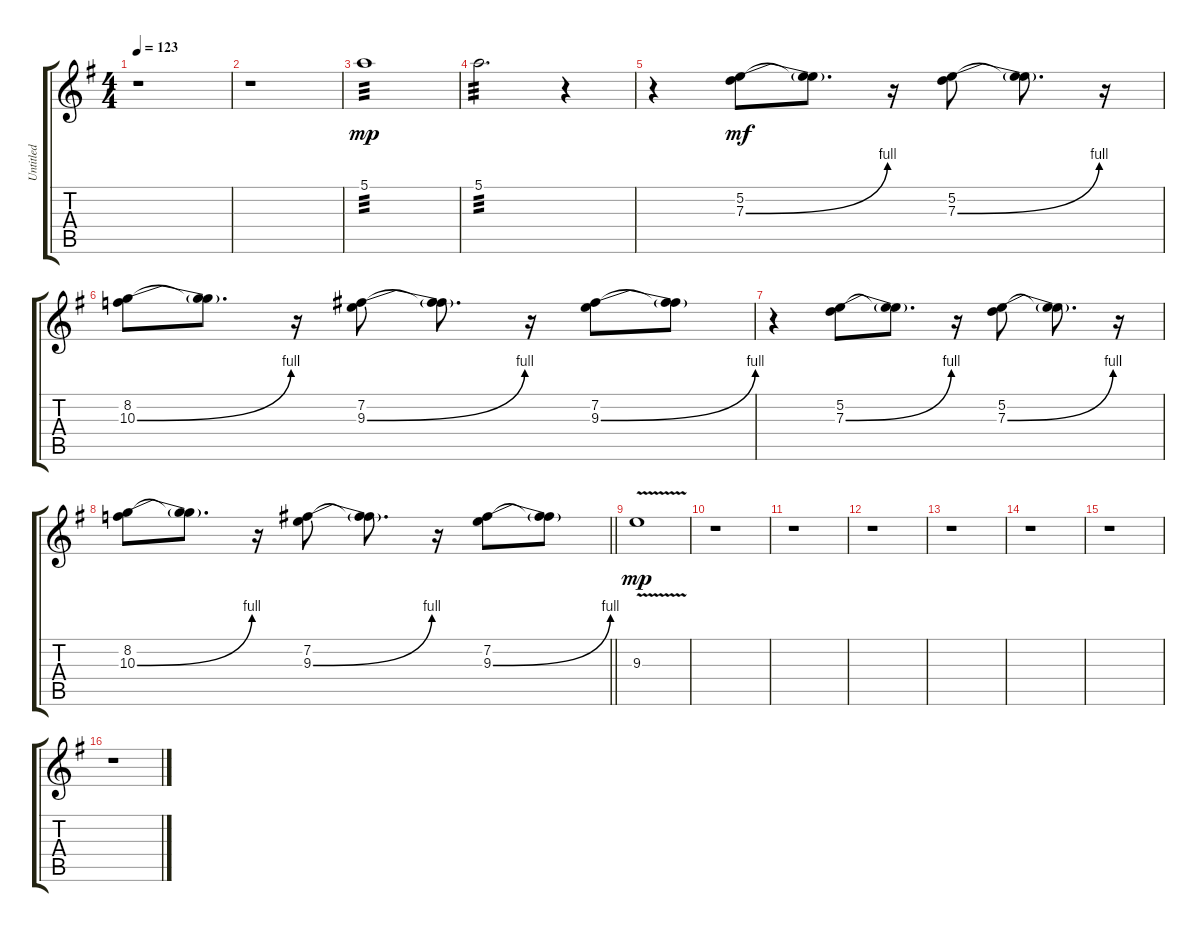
\track ("Untitled" "Untitled") {instrument distortionguitar}
\staff {score tabs}
\tuning (E4 B3 G3 D3 A2 E2) {hide}
\ts (4 4)
\tempo 123
\clef g2
\ks g
r.1{dy mp instrument distortionguitar} |
r.1 |
5.1.1{tp 3} |
5.1.2{d tp 3} r.4 |
r.4 (5.2 7.3{be (bend 0 0 60 4)}).8{dy mf} (5.2{t} 7.3{t}).8{d} r.16 (5.2 7.3{be (bend 0 0 60 4)}).8 (5.2{t} 7.3{t}).8{d} r.16 |
(8.2 10.3{be (bend 0 0 60 4)}).8 (8.2{t} 10.3{t}).8{d} r.16 (7.2 9.3{be (bend 0 0 60 4)}).8 (7.2{t} 9.3{t}).8{d} r.16 (7.2 9.3{be (bend 0 0 60 4)}).8 (7.2{t} 9.3{t}).8 |
r.4 (5.2 7.3{be (bend 0 0 60 4)}).8 (5.2{t} 7.3{t}).8{d} r.16 (5.2 7.3{be (bend 0 0 60 4)}).8 (5.2{t} 7.3{t}).8{d} r.16 |
\barLineRight lightlight
(8.2 10.3{be (bend 0 0 60 4)}).8 (8.2{t} 10.3{t}).8{d} r.16 (7.2 9.3{be (bend 0 0 60 4)}).8 (7.2{t} 9.3{t}).8{d} r.16 (7.2 9.3{be (bend 0 0 60 4)}).8 (7.2{t} 9.3{t}).8 |
9.3{v}.1{dy mp} |
r.1 |
r.1 |
r.1 |
r.1 |
r.1 |
r.1 |
r.1
